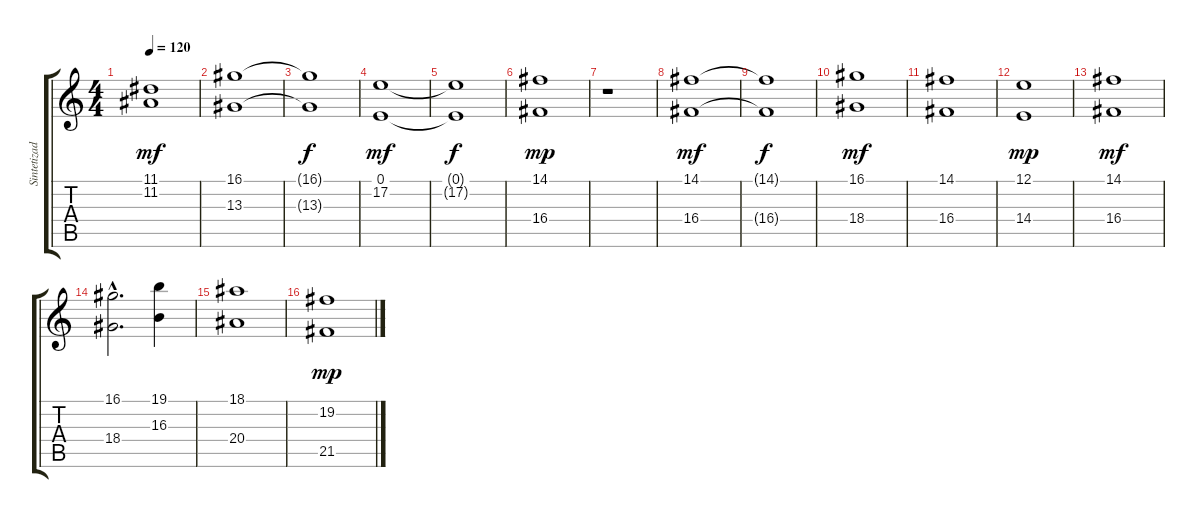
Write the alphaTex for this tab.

\track ("Sintetizador" "Sintetizad") {instrument stringensemble1}
\staff {score tabs}
\tuning (E4 B3 G3 D3 A2 E2) {hide}
\ts (4 4)
\tempo 120
\clef g2
\ks c
(11.1 11.2).1{dy mf} |
(16.1 13.3).1 |
(16.1{t} 13.3{t}).1{dy f} |
(0.1 17.2).1{dy mf} |
(0.1{t} 17.2{t}).1{dy f} |
(14.1 16.4).1{dy mp} |
r.1 |
(14.1 16.4).1{dy mf} |
(14.1{t} 16.4{t}).1{dy f} |
(16.1 18.4).1{dy mf} |
(14.1 16.4).1 |
(12.1 14.4).1{dy mp} |
(14.1 16.4).1{dy mf} |
(16.1{hac} 18.4{hac}).2{d} (19.1 16.3).4 |
(18.1 20.4).1 |
(19.2 21.5).1{dy mp}
